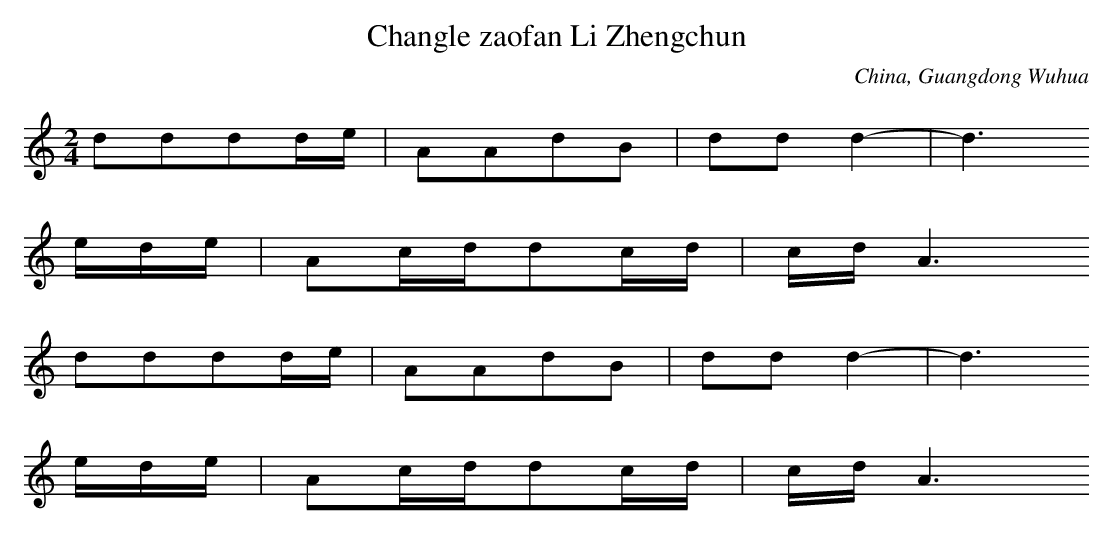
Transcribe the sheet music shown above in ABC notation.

X:1
T: Changle zaofan Li Zhengchun
O: China, Guangdong Wuhua
M: 2/4
L: 1/16
K: C
d2d2d2de | A2A2d2B2 | d2d2d4- | d6
ede | A2cdd2cd | cdA6
d2d2d2de | A2A2d2B2 | d2d2d4- | d6
ede | A2cdd2cd | cdA6
